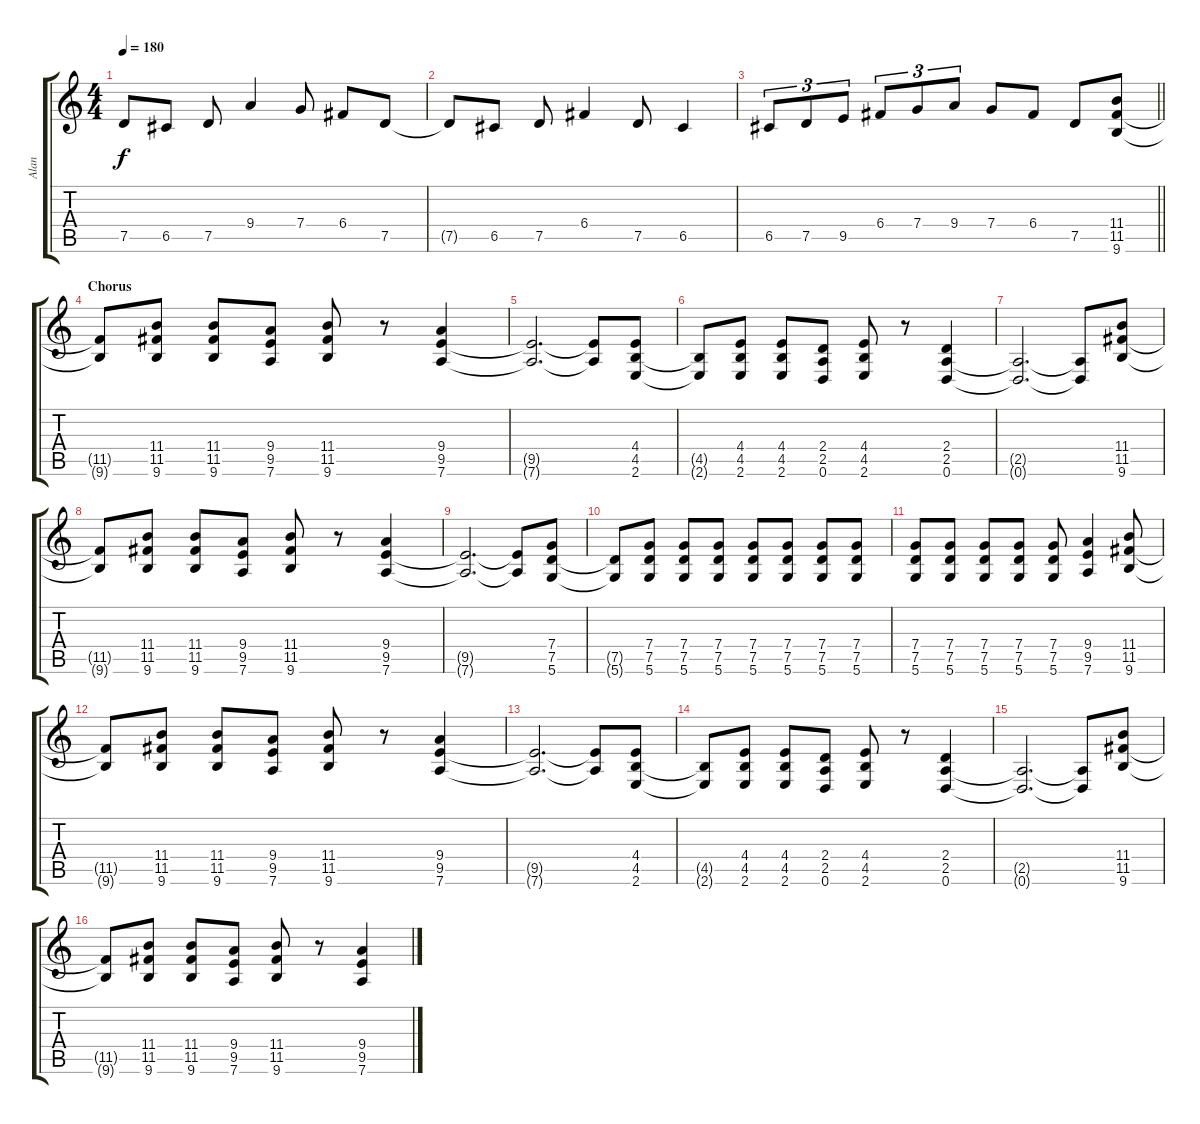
\track ("Alan" "Alan") {instrument overdrivenguitar}
\staff {score tabs}
\tuning (D4 A3 F3 C3 G2 D2) {hide}
\ts (4 4)
\tempo 180
\clef g2
\ks c
7.5{t}.8{dy f} 6.5.8 7.5.8 9.4.4 7.4.8 6.4.8 7.5.8 |
7.5{t}.8 6.5.8 7.5.8 6.4.4 7.5.8 6.5.4 |
\barLineRight lightlight
6.5.8{tu (3 2)} 7.5.8{tu (3 2)} 9.5.8{tu (3 2)} 6.4.8{tu (3 2)} 7.4.8{tu (3 2)} 9.4.8{tu (3 2)} 7.4.8 6.4.8 7.5.8 (11.4 11.5 9.6).8 |
\section ("" "Chorus")
(11.5{t} 9.6{t}).8 (11.4 11.5 9.6).8 (11.4 11.5 9.6).8 (9.4 9.5 7.6).8 (11.4 11.5 9.6).8 r.8 (9.4 9.5 7.6).4 |
(9.5{t} 7.6{t}).2{d} (9.5{t} 7.6{t}).8 (4.4 4.5 2.6).8 |
(4.5{t} 2.6{t}).8 (4.4 4.5 2.6).8 (4.4 4.5 2.6).8 (2.4 2.5 0.6).8 (4.4 4.5 2.6).8 r.8 (2.4 2.5 0.6).4 |
(2.5{t} 0.6{t}).2{d} (2.5{t} 0.6{t}).8 (11.4 11.5 9.6).8 |
(11.5{t} 9.6{t}).8 (11.4 11.5 9.6).8 (11.4 11.5 9.6).8 (9.4 9.5 7.6).8 (11.4 11.5 9.6).8 r.8 (9.4 9.5 7.6).4 |
(9.5{t} 7.6{t}).2{d} (9.5{t} 7.6{t}).8 (7.4 7.5 5.6).8 |
(7.5{t} 5.6{t}).8 (7.4 7.5 5.6).8 (7.4 7.5 5.6).8 (7.4 7.5 5.6).8 (7.4 7.5 5.6).8 (7.4 7.5 5.6).8 (7.4 7.5 5.6).8 (7.4 7.5 5.6).8 |
(7.4 7.5 5.6).8 (7.4 7.5 5.6).8 (7.4 7.5 5.6).8 (7.4 7.5 5.6).8 (7.4 7.5 5.6).8 (9.4 9.5 7.6).4 (11.4 11.5 9.6).8 |
(11.5{t} 9.6{t}).8 (11.4 11.5 9.6).8 (11.4 11.5 9.6).8 (9.4 9.5 7.6).8 (11.4 11.5 9.6).8 r.8 (9.4 9.5 7.6).4 |
(9.5{t} 7.6{t}).2{d} (9.5{t} 7.6{t}).8 (4.4 4.5 2.6).8 |
(4.5{t} 2.6{t}).8 (4.4 4.5 2.6).8 (4.4 4.5 2.6).8 (2.4 2.5 0.6).8 (4.4 4.5 2.6).8 r.8 (2.4 2.5 0.6).4 |
(2.5{t} 0.6{t}).2{d} (2.5{t} 0.6{t}).8 (11.4 11.5 9.6).8 |
(11.5{t} 9.6{t}).8 (11.4 11.5 9.6).8 (11.4 11.5 9.6).8 (9.4 9.5 7.6).8 (11.4 11.5 9.6).8 r.8 (9.4 9.5 7.6).4
